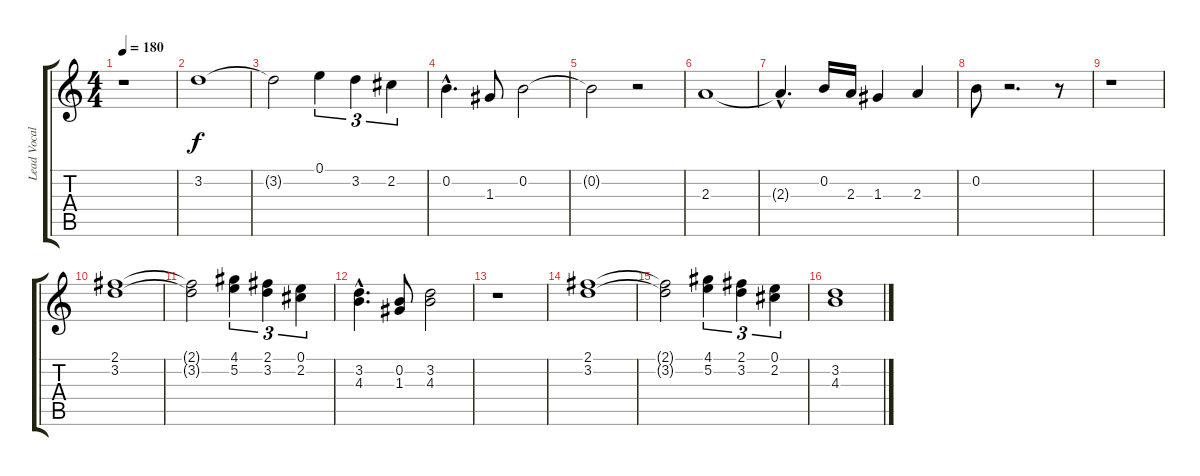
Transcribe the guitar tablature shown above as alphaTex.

\track ("Lead Vocals" "Lead Vocal") {instrument fretlessbass}
\staff {score tabs}
\tuning (E4 B3 G3 D3 A2 E2) {hide}
\ts (4 4)
\tempo 180
\clef g2
\ks c
r.1{dy f} |
3.2.1 |
3.2{t}.2 0.1.4{tu (3 2)} 3.2.4{tu (3 2)} 2.2.4{tu (3 2)} |
0.2{hac}.4{d} 1.3.8 0.2.2 |
0.2{t}.2 r.2 |
2.3.1 |
2.3{hac t}.4{d} 0.2.16 2.3.16 1.3.4 2.3.4 |
0.2.8 r.2{d} r.8 |
r.1 |
(2.1 3.2).1 |
(2.1{t} 3.2{t}).2 (4.1 5.2).4{tu (3 2)} (2.1 3.2).4{tu (3 2)} (0.1 2.2).4{tu (3 2)} |
(3.2{hac} 4.3{hac}).4{d} (0.2 1.3).8 (3.2 4.3).2 |
r.1 |
(2.1 3.2).1 |
(2.1{t} 3.2{t}).2 (4.1 5.2).4{tu (3 2)} (2.1 3.2).4{tu (3 2)} (0.1 2.2).4{tu (3 2)} |
(3.2 4.3).1
